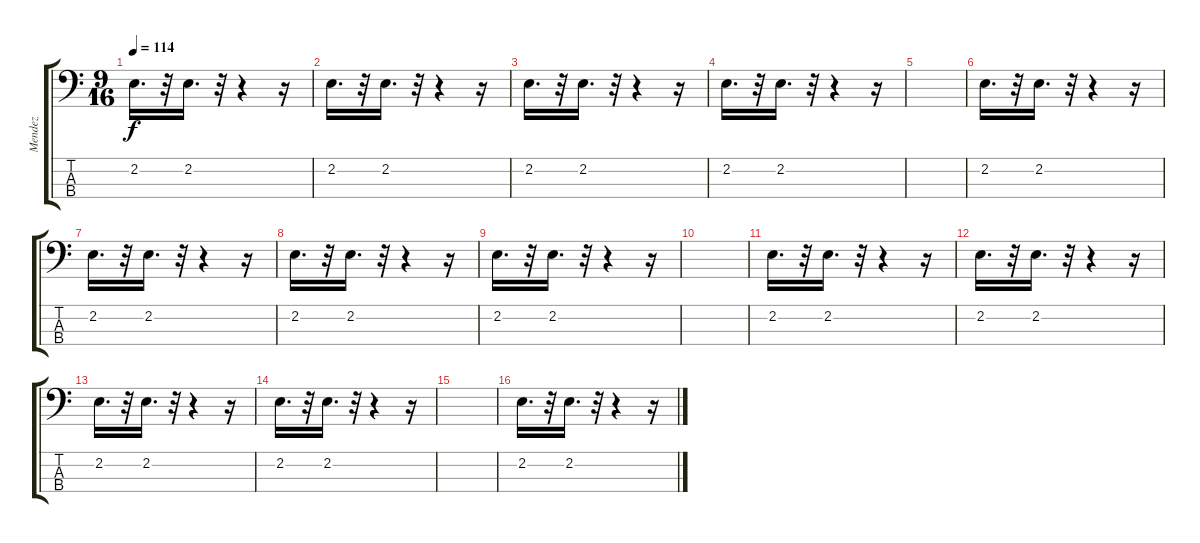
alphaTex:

\track ("Mendez" "Mendez") {instrument electricbassfinger}
\staff {score tabs}
\tuning (G2 D2 A1 D1) {hide}
\ts (9 16)
\tempo 114
\clef f4
\ks c
2.2.16{d dy f} r.32 2.2.16{d} r.32 r.4 r.16 |
2.2.16{d} r.32 2.2.16{d} r.32 r.4 r.16 |
2.2.16{d} r.32 2.2.16{d} r.32 r.4 r.16 |
2.2.16{d} r.32 2.2.16{d} r.32 r.4 r.16 |
|
2.2.16{d} r.32 2.2.16{d} r.32 r.4 r.16 |
2.2.16{d} r.32 2.2.16{d} r.32 r.4 r.16 |
2.2.16{d} r.32 2.2.16{d} r.32 r.4 r.16 |
2.2.16{d} r.32 2.2.16{d} r.32 r.4 r.16 |
|
2.2.16{d} r.32 2.2.16{d} r.32 r.4 r.16 |
2.2.16{d} r.32 2.2.16{d} r.32 r.4 r.16 |
2.2.16{d} r.32 2.2.16{d} r.32 r.4 r.16 |
2.2.16{d} r.32 2.2.16{d} r.32 r.4 r.16 |
|
2.2.16{d} r.32 2.2.16{d} r.32 r.4 r.16
